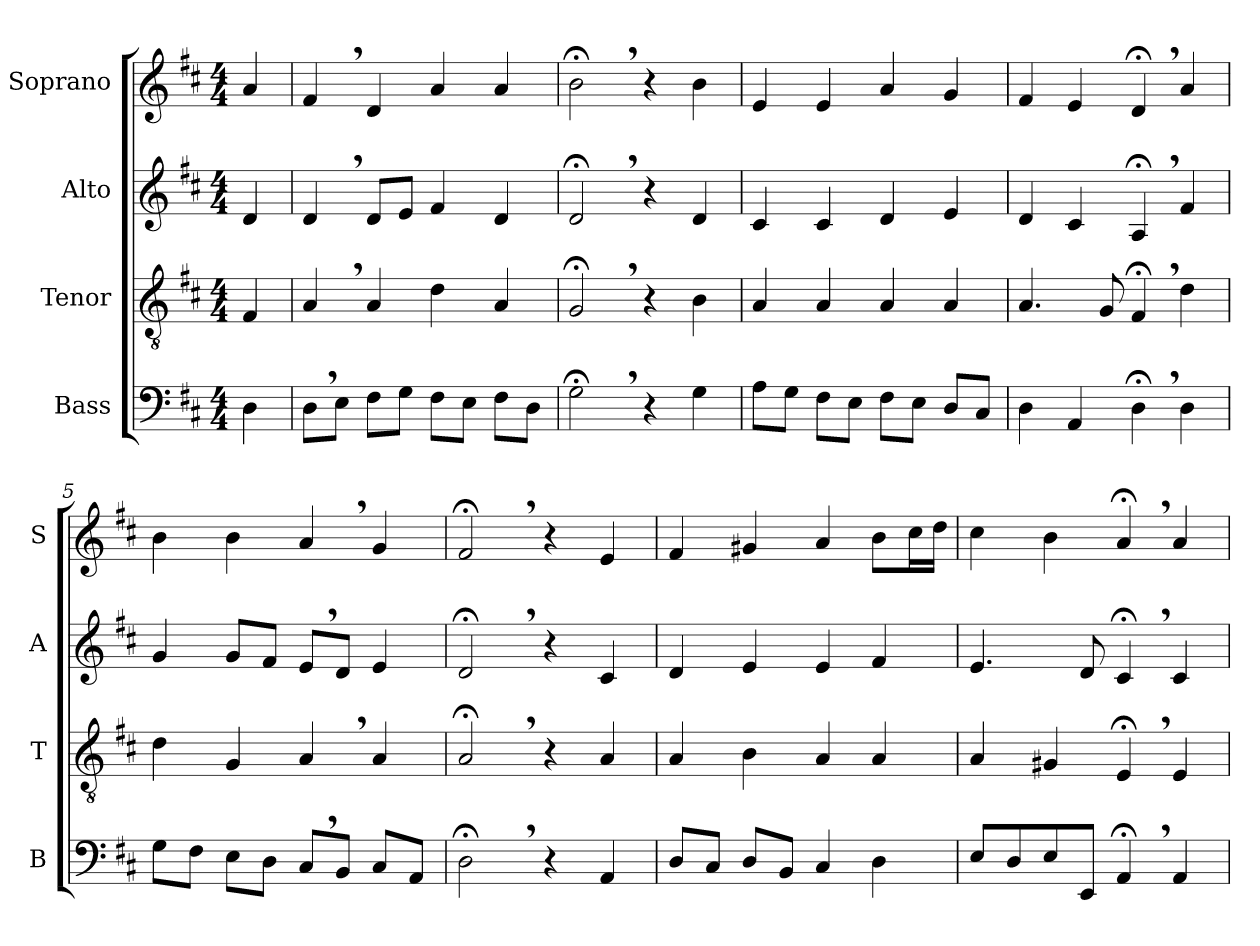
**kern	**kern	**kern	**kern
*part4	*part3	*part2	*part1
*staff4	*staff3	*staff2	*staff1
*I"Bass	*I"Tenor	*I"Alto	*I"Soprano
*I'B	*I'T	*I'A	*I'S
*clefF4	*clefGv2	*clefG2	*clefG2
*k[f#c#]	*k[f#c#]	*k[f#c#]	*k[f#c#]
*M4/4	*M4/4	*M4/4	*M4/4
=	=	=	=
4D\	4F#/	4d/	4a/
=1	=1	=1	=1
8D,\L	4A,/	4d,/	4f#,/
8E\J	.	.	.
8F#\L	4A/	8d/L	4d/
8G\J	.	8e/J	.
8F#\L	4d\	4f#/	4a/
8E\J	.	.	.
8F#\L	4A/	4d/	4a/
8D\J	.	.	.
=2	=2	=2	=2
2G;<,\	2G;<,/	2d;<,/	2b;<,\
4r	4r	4r	4r
4G\	4B\	4d/	4b\
=3	=3	=3	=3
8A\L	4A/	4c#/	4e/
8G\J	.	.	.
8F#\L	4A/	4c#/	4e/
8E\J	.	.	.
8F#\L	4A/	4d/	4a/
8E\J	.	.	.
8D/L	4A/	4e/	4g/
8C#/J	.	.	.
=4	=4	=4	=4
4D\	4.A/	4d/	4f#/
4AA/	.	4c#/	4e/
.	8G/	.	.
4D;<,\	4F#;<,/	4A;<,/	4d;<,/
4D\	4d\	4f#/	4a/
=5	=5	=5	=5
8G\L	4d\	4g/	4b\
8F#\J	.	.	.
8E\L	4G/	8g/L	4b\
8D\J	.	8f#/J	.
8C#,/L	4A,/	8e,/L	4a,/
8BB/J	.	8d/J	.
8C#/L	4A/	4e/	4g/
8AA/J	.	.	.
=6	=6	=6	=6
2D;<,\	2A;<,/	2d;<,/	2f#;<,/
4r	4r	4r	4r
4AA/	4A/	4c#/	4e/
=7	=7	=7	=7
8D/L	4A/	4d/	4f#/
8C#/J	.	.	.
8D/L	4B\	4e/	4g#X/
8BB/J	.	.	.
4C#/	4A/	4e/	4a/
4D\	4A/	4f#/	8b\L
.	.	.	16cc#\L
.	.	.	16dd\JJ
=8	=8	=8	=8
8E/L	4A/	4.e/	4cc#\
8D/	.	.	.
8E/	4G#X/	.	4b\
8EE/J	.	8d/	.
4AA;<,/	4E;<,/	4c#;<,/	4a;<,/
4AA/	4E/	4c#/	4a/
=	=	=	=
*-	*-	*-	*-
